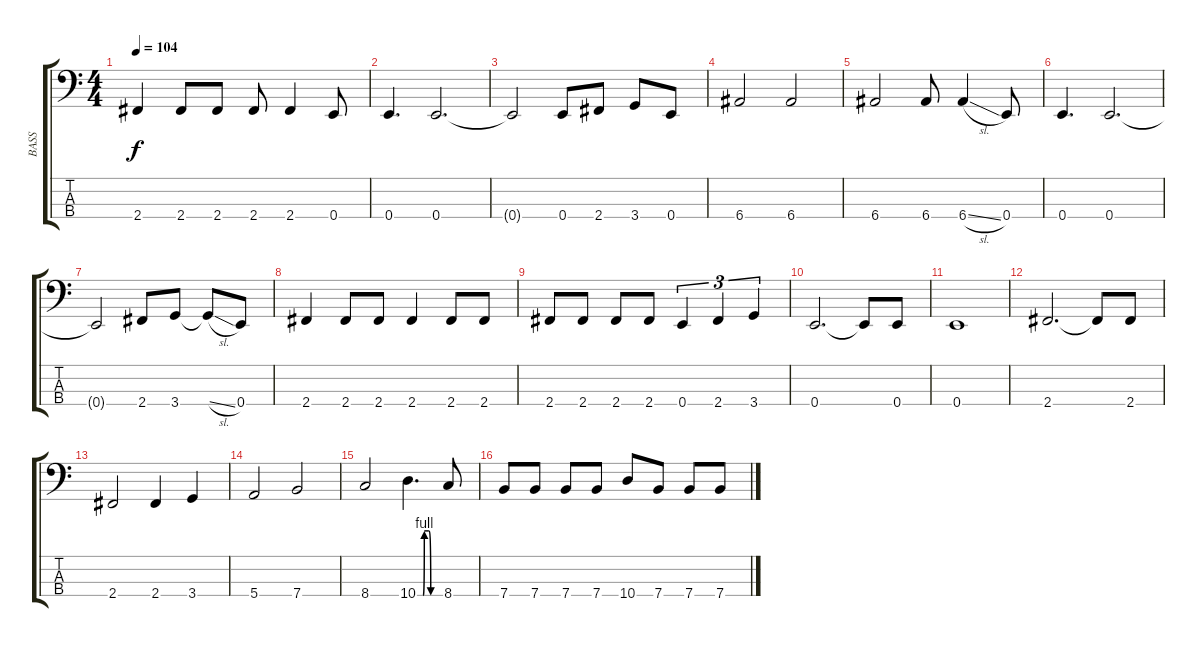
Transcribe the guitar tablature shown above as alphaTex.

\track ("BASS" "BASS") {instrument electricbassfinger}
\staff {score tabs}
\tuning (G2 D2 A1 E1) {hide}
\ts (4 4)
\tempo 104
\clef f4
\ks c
2.4.4{dy f} 2.4.8 2.4.8 2.4.8 2.4.4 0.4.8 |
0.4.4{d} 0.4.2{d} |
0.4{t}.2 0.4.8 2.4.8 3.4.8 0.4.8 |
6.4.2 6.4.2 |
6.4.2 6.4.8 6.4{sl}.4 0.4.8 |
0.4.4{d} 0.4.2{d} |
0.4{t}.2 2.4.8 3.4.8 3.4{sl t}.8 0.4.8 |
2.4.4 2.4.8 2.4.8 2.4.4 2.4.8 2.4.8 |
2.4.8 2.4.8 2.4.8 2.4.8 0.4.4{tu (3 2)} 2.4.4{tu (3 2)} 3.4.4{tu (3 2)} |
0.4.2{d} 0.4{t}.8 0.4.8 |
0.4.1 |
2.4.2{d} 2.4{t}.8 2.4.8 |
2.4.2 2.4.4 3.4.4 |
5.4.2 7.4.2 |
8.4.2 10.4{be (custom 0 0 15 0 18 4 30 4 35 0 60 0)}.4{d} 8.4.8 |
7.4.8 7.4.8 7.4.8 7.4.8 10.4.8 7.4.8 7.4.8 7.4.8
